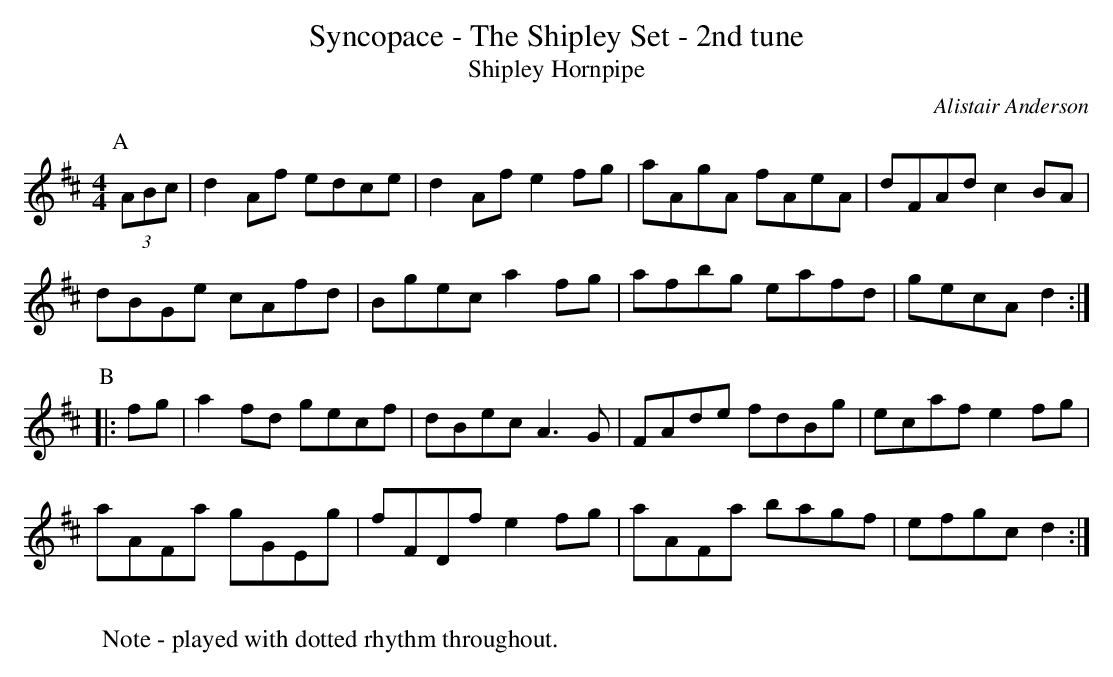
X:1
T:Syncopace - The Shipley Set - 2nd tune
T:Shipley Hornpipe
C: Alistair Anderson
L:1/8
M:4/4
K:D
P:A
(3ABc | d2Af edce | d2Af e2fg | aAgA fAeA | dFAd c2BA |
dBGe cAfd | Bgec a2fg | afbg eafd | gecA d2 :|
P:B
|: fg | a2fd gecf | dBec A3G | FAde fdBg | ecaf e2fg |
aAFa gGEg | fFDf e2fg | aAFa bagf | efgc d2 :|
W:
W:Note - played with dotted rhythm throughout.
